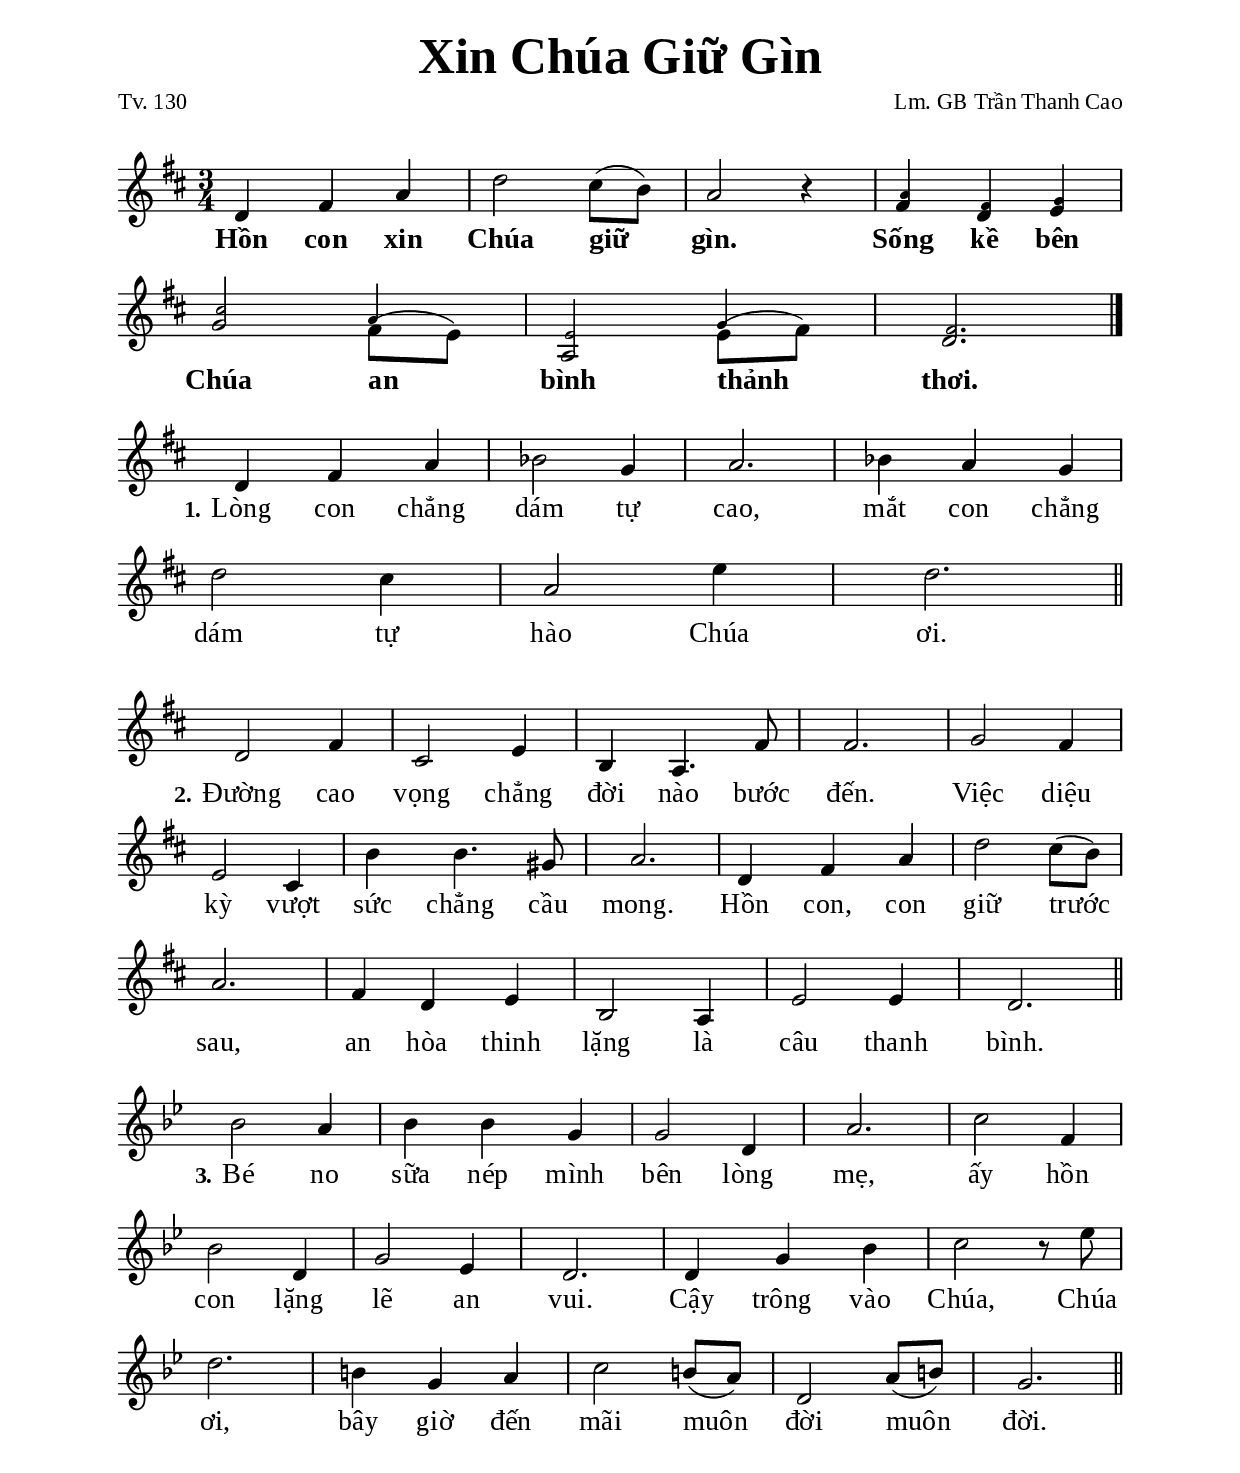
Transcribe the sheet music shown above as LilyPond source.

% Cài đặt chung
\version "2.22.1"
\include "english.ly"

\header {
  title = \markup { \fontsize #3 "Xin Chúa Giữ Gìn" }
  poet = "Tv. 130"
  composer = "Lm. GB Trần Thanh Cao"
  arranger = " "
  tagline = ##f
}

% Nhạc điệp khúc
nhacDiepKhucSop = \relative c' {
  d4 fs a |
  d2 cs8 ^(b) |
  a2 r4 |
  fs4 d e |
  g2 fs8 ^(e) |
  a,2 e'8 ^(fs) |
  d2. \bar "|."
}

nhacDiepKhucBas = \relative c'' {
  \skip 2.
  \skip 2.
  \skip 2 r4
  a4 fs g |
  cs2 a4 |
  e2 g4 |
  fs2.
}

% Nhạc phiên khúc
nhacPhienKhucMot = \relative c' {
  d4 fs a |
  bf2 g4 |
  a2. |
  bf4 a g |
  d'2 cs4 |
  a2 e'4 |
  d2. \bar "||"
}

nhacPhienKhucHai = \relative c' {
  d2 fs4 |
  cs2 e4 |
  b a4. fs'8 |
  fs2. |
  g2 fs4 |
  e2 cs4 |
  b' b4. gs8 |
  a2. |
  d,4 fs a |
  d2 cs8 (b) |
  a2. |
  fs4 d e |
  b2 a4 |
  e'2 e4 |
  d2. \bar "||"
}

nhacPhienKhucBa = \relative c'' {
  bf2 a4 |
  bf4 bf g |
  g2 d4 |
  a'2. |
  c2 f,4 |
  bf2 d,4 |
  g2 ef4 |
  d2. |
  d4 g bf |
  c2 r8 ef |
  d2. |
  b!4 g a |
  c2 b!8 (a) |
  d,2 a'8 (b!) |
  g2. \bar "||"
}

% Lời điệp khúc
loiDiepKhuc = \lyricmode {
  Hồn con xin Chúa giữ gìn.
  Sống kề bên Chúa an bình thảnh thơi.
}

% Lời phiên khúc
loiPhienKhucMot = \lyricmode {
  \set stanza = #"1."
  Lòng con chẳng dám tự cao,
  mắt con chẳng dám tự hào Chúa ơi.
}

loiPhienKhucHai = \lyricmode {
  \set stanza = #"2."
  Đường cao vọng chẳng đời nào bước đến.
  Việc diệu kỳ vượt sức chẳng cầu mong.
  Hồn con, con giữ trước sau,
  an hòa thinh lặng là câu thanh bình.
}

loiPhienKhucBa = \lyricmode {
  \set stanza = #"3."
  Bé no sữa nép mình bên lòng mẹ,
  ấy hồn con lặng lẽ an vui.
  Cậy trông vào Chúa, Chúa ơi,
  bây giờ đến mãi muôn đời muôn đời.
}


% Dàn trang
\paper {
  #(set-paper-size "a4")
  top-margin = 10\mm
  bottom-margin = 10\mm
  left-margin = 20\mm
  right-margin = 20\mm
  indent = #0
  #(define fonts
    (make-pango-font-tree
      "Liberation Serif"
      "Liberation Serif"
      "Liberation Serif"
      (/ 20 20)))
  page-count = #1
}

% Thiết lập tông và nhịp
TongNhip = { \key d \major \time 3/4 }

% Đổi kích thước nốt cho bè phụ
notBePhu =
#(define-music-function (font-size music) (number? ly:music?)
   (for-some-music
     (lambda (m)
       (if (music-is-of-type? m 'rhythmic-event)
           (begin
             (set! (ly:music-property m 'tweaks)
                   (cons `(font-size . ,font-size)
                         (ly:music-property m 'tweaks)))
             #t)
           #f))
     music)
   music)

\score {
  \new ChoirStaff <<
    \new Staff = diepKhuc \with {
        \consists "Merge_rests_engraver"
        %\magnifyStaff #(magstep +1)
        printPartCombineTexts = ##f
      }
      <<
      \new Voice \TongNhip \partCombine 
        \notBePhu -3 { \nhacDiepKhucBas }
        \nhacDiepKhucSop
      \new NullVoice = nhacThamChieu \nhacDiepKhucSop
      \new Lyrics \lyricsto nhacThamChieu \loiDiepKhuc
      >>
  >>
  \layout {
    \override Lyrics.LyricText.font-series = #'bold
    \override Lyrics.LyricText.font-size = #+2
    \override Lyrics.LyricSpace.minimum-distance = #3.5
    \override Score.BarNumber.break-visibility = ##(#f #f #f)
    \override Score.SpacingSpanner.uniform-stretching = ##t
  }
}

\score {
  \new ChoirStaff <<
    \new Staff = phienKhuc \with {
        %\magnifyStaff #(magstep +1)
      }
      <<
      \new Voice = beSop {
        \key d \major \time 3/4 \nhacPhienKhucMot
      }
    >>
    \new Lyrics \lyricsto beSop \loiPhienKhucMot
  >>
  \layout {
    \override Staff.TimeSignature.transparent = ##t
    \override Lyrics.LyricText.font-size = #+2
    \override Lyrics.LyricSpace.minimum-distance = #4.0
    \override Score.BarNumber.break-visibility = ##(#f #f #f)
    \override Score.SpacingSpanner.uniform-stretching = ##t
  }
}

\score {
  \new ChoirStaff <<
    \new Staff = phienKhuc \with {
        %\magnifyStaff #(magstep +1)
      }
      <<
      \new Voice = beSop {
        \key d \major \time 3/4 \nhacPhienKhucHai
      }
    >>
    \new Lyrics \lyricsto beSop \loiPhienKhucHai
  >>
  \layout {
    \override Staff.TimeSignature.transparent = ##t
    \override Lyrics.LyricText.font-size = #+2
    \override Lyrics.LyricSpace.minimum-distance = #3.2
    \override Score.BarNumber.break-visibility = ##(#f #f #f)
    \override Score.SpacingSpanner.uniform-stretching = ##t
  }
}

\score {
  \new ChoirStaff <<
    \new Staff = phienKhuc \with {
        %\magnifyStaff #(magstep +1)
      }
      <<
      \new Voice = beSop {
        \key bf \major \time 3/4 \nhacPhienKhucBa
      }
    >>
    \new Lyrics \lyricsto beSop \loiPhienKhucBa
  >>
  \layout {
    \override Staff.TimeSignature.transparent = ##t
    \override Lyrics.LyricText.font-size = #+2
    \override Lyrics.LyricSpace.minimum-distance = #3.5
    \override Score.BarNumber.break-visibility = ##(#f #f #f)
    \override Score.SpacingSpanner.uniform-stretching = ##t
  }
}
